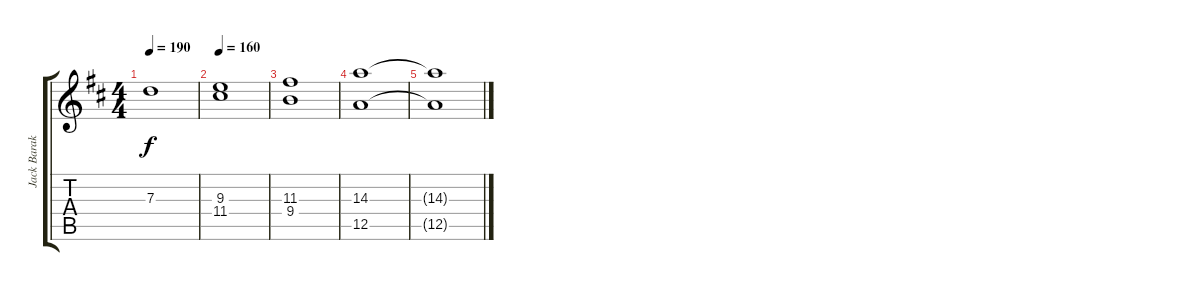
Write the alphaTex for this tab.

\track ("Jack Barakat" "Jack Barak") {instrument distortionguitar}
\staff {score tabs}
\tuning (E4 B3 G3 D3 A2 D2) {hide}
\ts (4 4)
\tempo 190
\clef g2
\ks d
7.3.1{dy f} |
\tempo 160
(9.3 11.4).1 |
(11.3 9.4).1 |
(14.3 12.5).1{volume 4} |
(14.3{t} 12.5{t}).1
